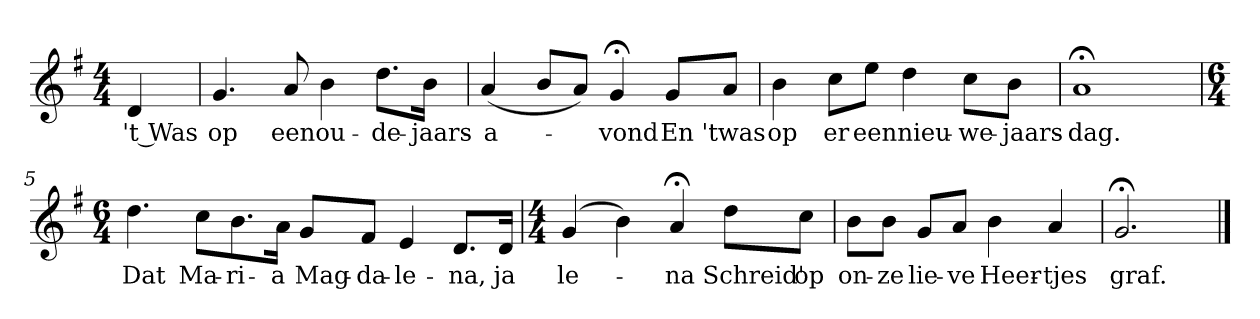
**kern	**text
*part1	*part1
*staff1	*staff1
*k[f#]	*
*G:	*
*M4/4	*
*MM120	*
=	=
4d	't Was
=1	=1
4.g	op
8a	een
4b	ou-
8.ddL	-de-
16bJk	-jaars-
=2	=2
(4a	-a-
8bL	.
8aJ)	.
4g;<	-vond
8gL	En 't
8aJ	was
=3	=3
4b	op
8ccL	er
8eeJ	een
4dd	nieu-
8ccL	-we-
8bJ	-jaars-
=4	=4
1a;<	-dag.
=5	=5
*M6/4	*
4.dd	Dat
8ccL	Ma-
8.b	-ri-
16aJk	-a
8gL	Mag-
8f#J	-da-
4e	-le-
8.dL	-na,
16dJk	ja
=6	=6
*M4/4	*
(4g	le-
4b)	.
4a;<	-na
8ddL	Schreid'
8ccJ	op
=7	=7
8bL	on-
8bJ	-ze
8gL	lie-
8aJ	-ve
4b	Heer-
4a	-tjes
=8	=8
2.g;<	graf.
==	==
*-	*-
